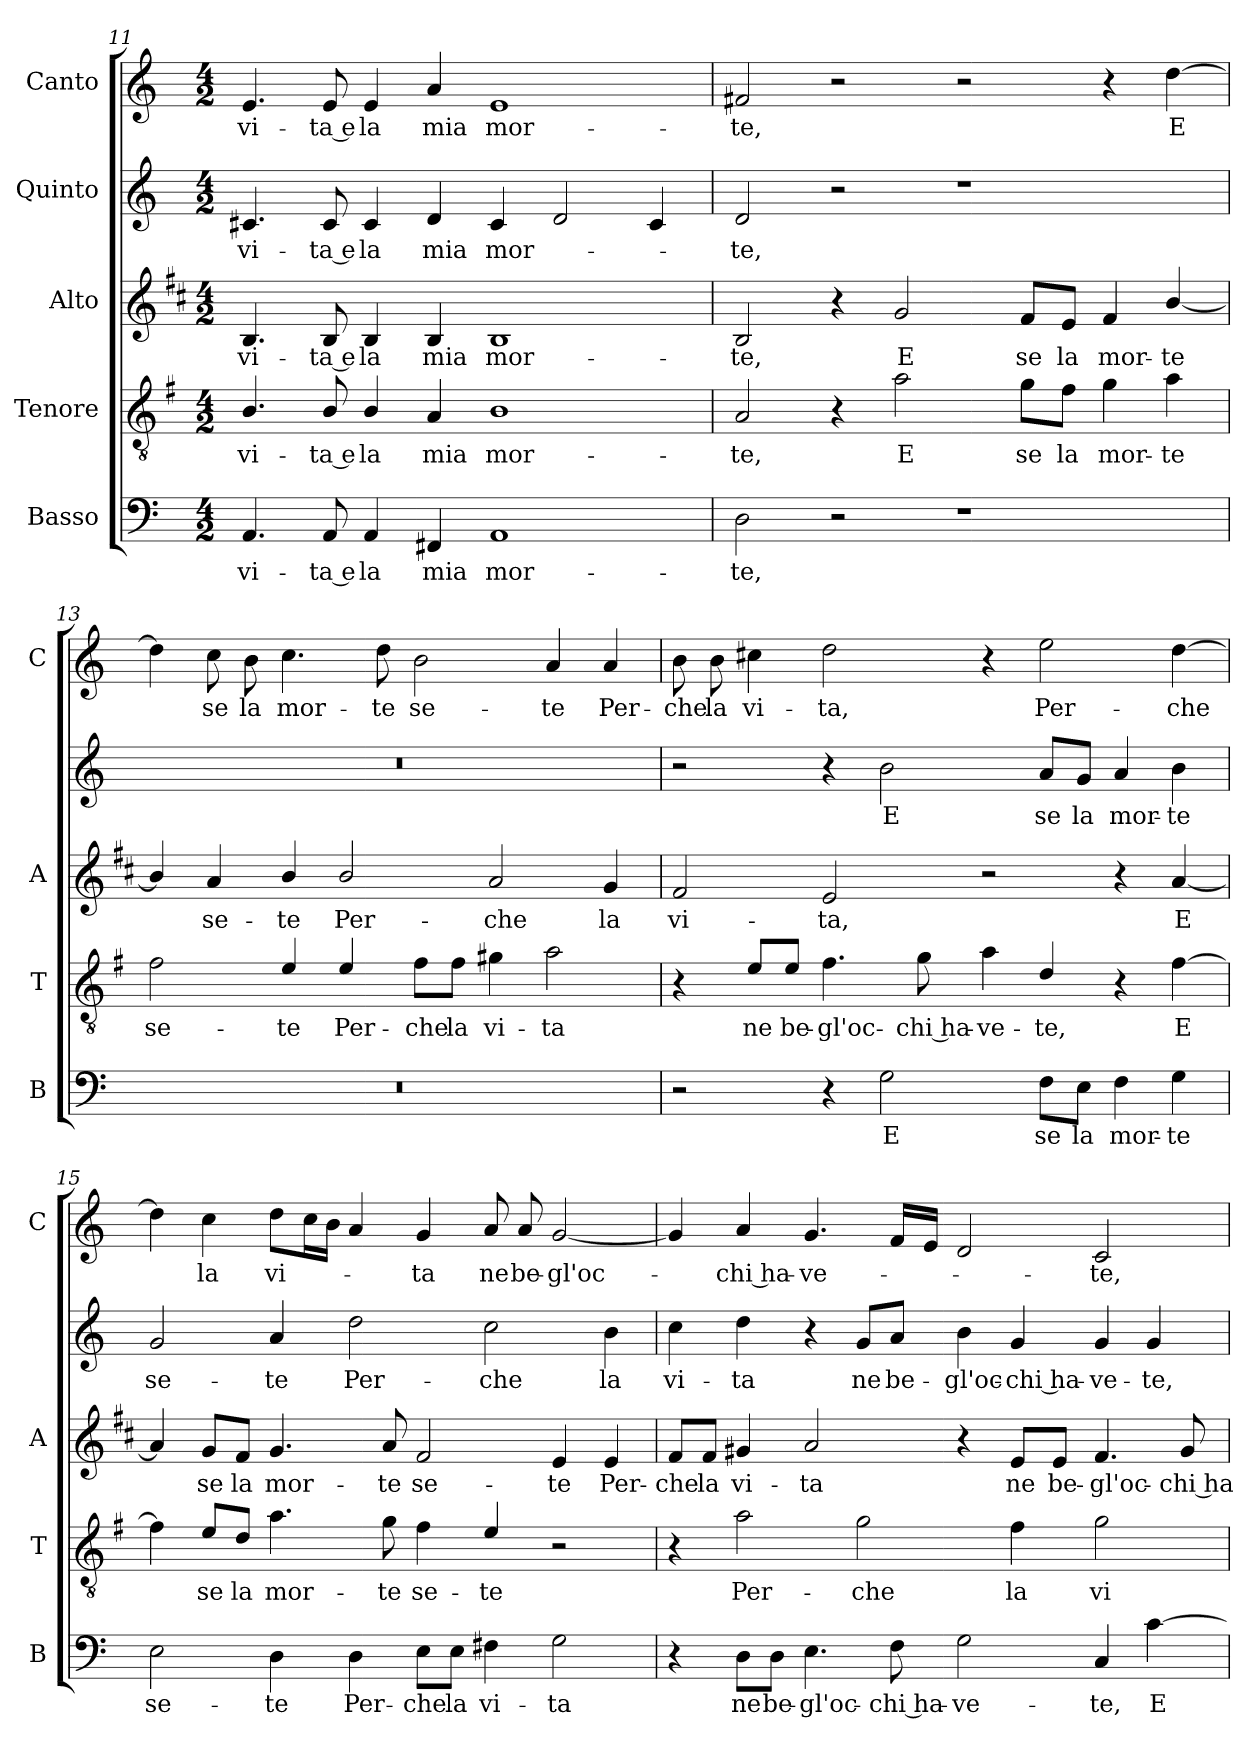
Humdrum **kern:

**kern	**text	**kern	**text	**kern	**text	**kern	**text	**kern	**text
*part5	*part5	*part4	*part4	*part3	*part3	*part2	*part2	*part1	*part1
*staff5	*staff5	*staff4	*staff4	*staff3	*staff3	*staff2	*staff2	*staff1	*staff1
*I"Basso	*	*I"Tenore	*	*I"Alto	*	*I"Quinto	*	*I"Canto	*
*I'B	*	*I'T	*	*I'A	*	*	*	*I'C	*
*clefF4	*	*clefGv2	*	*clefG2	*	*clefG2	*	*clefG2	*
*	*	*ITrd4c7	*	*ITrd1c2	*	*	*	*	*
*k[]	*	*k[]	*	*k[]	*	*k[]	*	*k[]	*
*C:	*	*C:	*	*C:	*	*C:	*	*C:	*
*M4/2	*	*M4/2	*	*M4/2	*	*M4/2	*	*M4/2	*
=11	=11	=11	=11	=11	=11	=11	=11	=11	=11
!	!LO:LY:b	!	!LO:LY:b	!	!LO:LY:b	!	!LO:LY:b	!	!LO:LY:b
4.AA/	vi-	4.E/	vi-	4.A/	vi-	4.c#X/	vi-	4.e/	vi-
!	!LO:LY:b	!	!LO:LY:b	!	!LO:LY:b	!	!LO:LY:b	!	!LO:LY:b
8AA/	-ta e	8E/	-ta e	8A/	-ta e	8c#/	-ta e	8e/	-ta e
!	!LO:LY:b	!	!LO:LY:b	!	!LO:LY:b	!	!LO:LY:b	!	!LO:LY:b
4AA/	la	4E/	la	4A/	la	4c#/	la	4e/	la
!	!LO:LY:b	!	!LO:LY:b	!	!LO:LY:b	!	!LO:LY:b	!	!LO:LY:b
4FF#X/	mia	4D/	mia	4A/	mia	4d/	mia	4a/	mia
!	!LO:LY:b	!	!LO:LY:b	!	!LO:LY:b	!	!LO:LY:b	!	!LO:LY:b
1AA	mor-	1E	mor-	1A	mor-	4c#/	mor-	1e	mor-
.	.	.	.	.	.	2d/	.	.	.
.	.	.	.	.	.	4c#/	.	.	.
!!LO:LB:g=z
=12	=12	=12	=12	=12	=12	=12	=12	=12	=12
!	!LO:LY:b	!	!LO:LY:b	!	!LO:LY:b	!	!LO:LY:b	!	!LO:LY:b
2D\	-te,	2D/	-te,	2A/	-te,	2d/	-te,	2f#X/	-te,
2r	.	4r	.	4r	.	2r	.	2r	.
!	!	!	!LO:LY:b	!	!LO:LY:b	!	!	!	!
.	.	2d\	E	2f/	E	.	.	.	.
1r	.	.	.	.	.	1r	.	2r	.
!	!	!	!LO:LY:b	!	!LO:LY:b	!	!	!	!
.	.	8c\L	se	8e/L	se	.	.	.	.
!	!	!	!LO:LY:b	!	!LO:LY:b	!	!	!	!
.	.	8B\J	la	8d/J	la	.	.	.	.
!	!	!	!LO:LY:b	!	!LO:LY:b	!	!	!	!
.	.	4c\	mor-	4e/	mor-	.	.	4r	.
!	!	!	!LO:LY:b	!	!LO:LY:b	!	!	!	!LO:LY:b
.	.	4d\	-te	[4a/	-te	.	.	[4dd\	E
=13	=13	=13	=13	=13	=13	=13	=13	=13	=13
!	!	!	!LO:LY:b	!	!	!	!	!	!
0r	.	2B\	se-	4a/]	.	0r	.	4dd\]	.
!	!	!	!	!	!LO:LY:b	!	!	!	!LO:LY:b
.	.	.	.	4g/	se-	.	.	8cc\	se
!	!	!	!	!	!	!	!	!	!LO:LY:b
.	.	.	.	.	.	.	.	8b\	la
!	!	!	!LO:LY:b	!	!LO:LY:b	!	!	!	!LO:LY:b
.	.	4A/	-te	4a/	-te	.	.	4.cc\	mor-
!	!	!	!LO:LY:b	!	!LO:LY:b	!	!	!	!
.	.	4A/	Per-	2a/	Per-	.	.	.	.
!	!	!	!	!	!	!	!	!	!LO:LY:b
.	.	.	.	.	.	.	.	8dd\	-te
!	!	!	!LO:LY:b	!	!	!	!	!	!LO:LY:b
.	.	8B\L	-che	.	.	.	.	2b\	se-
!	!	!	!LO:LY:b	!	!	!	!	!	!
.	.	8B\J	la	.	.	.	.	.	.
!	!	!	!LO:LY:b	!	!LO:LY:b	!	!	!	!
.	.	4c#X\	vi-	2g/	-che	.	.	.	.
!	!	!	!LO:LY:b	!	!	!	!	!	!LO:LY:b
.	.	2d\	-ta	.	.	.	.	4a/	-te
!	!	!	!	!	!LO:LY:b	!	!	!	!LO:LY:b
.	.	.	.	4f/	la	.	.	4a/	Per-
=14	=14	=14	=14	=14	=14	=14	=14	=14	=14
!	!	!	!	!	!LO:LY:b	!	!	!	!LO:LY:b
2r	.	4r	.	2e/	vi-	2r	.	8b\	-che
!	!	!	!	!	!	!	!	!	!LO:LY:b
.	.	.	.	.	.	.	.	8b\	la
!	!	!	!LO:LY:b	!	!	!	!	!	!LO:LY:b
.	.	8A/L	ne	.	.	.	.	4cc#X\	vi-
!	!	!	!LO:LY:b	!	!	!	!	!	!
.	.	8A/J	be-	.	.	.	.	.	.
!	!	!	!LO:LY:b	!	!LO:LY:b	!	!	!	!LO:LY:b
4r	.	4.B\	-gl'oc-	2d/	-ta,	4r	.	2dd\	-ta,
!	!LO:LY:b	!	!	!	!	!	!LO:LY:b	!	!
2G\	E	.	.	.	.	2b\	E	.	.
!	!	!	!LO:LY:b	!	!	!	!	!	!
.	.	8c\	-chi ha-	.	.	.	.	.	.
!	!	!	!LO:LY:b	!	!	!	!	!	!
.	.	4d\	-ve-	2r	.	.	.	4r	.
!	!LO:LY:b	!	!LO:LY:b	!	!	!	!LO:LY:b	!	!LO:LY:b
8F\L	se	4G/	-te,	.	.	8a/L	se	2ee\	Per-
!	!LO:LY:b	!	!	!	!	!	!LO:LY:b	!	!
8E\J	la	.	.	.	.	8g/J	la	.	.
!	!LO:LY:b	!	!	!	!	!	!LO:LY:b	!	!
4F\	mor-	4r	.	4r	.	4a/	mor-	.	.
!	!LO:LY:b	!	!LO:LY:b	!	!LO:LY:b	!	!LO:LY:b	!	!LO:LY:b
4G\	-te	[4B\	E	[4g/	E	4b\	-te	[4dd\	-che
!!LO:LB:g=z
=15	=15	=15	=15	=15	=15	=15	=15	=15	=15
!	!LO:LY:b	!	!	!	!	!	!LO:LY:b	!	!
2E\	se-	4B\]	.	4g/]	.	2g/	se-	4dd\]	.
!	!	!	!LO:LY:b	!	!LO:LY:b	!	!	!	!LO:LY:b
.	.	8A/L	se	8f/L	se	.	.	4cc\	la
!	!	!	!LO:LY:b	!	!LO:LY:b	!	!	!	!
.	.	8G/J	la	8e/J	la	.	.	.	.
!	!LO:LY:b	!	!LO:LY:b	!	!LO:LY:b	!	!LO:LY:b	!	!LO:LY:b
4D\	-te	4.d\	mor-	4.f/	mor-	4a/	-te	8dd\L	vi-
.	.	.	.	.	.	.	.	16cc\L	.
.	.	.	.	.	.	.	.	16b\JJ	.
!	!LO:LY:b	!	!	!	!	!	!LO:LY:b	!	!
4D\	Per-	.	.	.	.	2dd\	Per-	4a/	.
!	!	!	!LO:LY:b	!	!LO:LY:b	!	!	!	!
.	.	8c\	-te	8g/	-te	.	.	.	.
!	!LO:LY:b	!	!LO:LY:b	!	!LO:LY:b	!	!	!	!LO:LY:b
8E\L	-che	4B\	se-	2e/	se-	.	.	4g/	-ta
!	!LO:LY:b	!	!	!	!	!	!	!	!
8E\J	la	.	.	.	.	.	.	.	.
!	!LO:LY:b	!	!LO:LY:b	!	!	!	!LO:LY:b	!	!LO:LY:b
4F#X\	vi-	4A/	-te	.	.	2cc\	-che	8a/	ne
!	!	!	!	!	!	!	!	!	!LO:LY:b
.	.	.	.	.	.	.	.	8a/	be-
!	!LO:LY:b	!	!	!	!LO:LY:b	!	!	!	!LO:LY:b
2G\	-ta	2r	.	4d/	-te	.	.	[2g/	-gl'oc-
!	!	!	!	!	!LO:LY:b	!	!LO:LY:b	!	!
.	.	.	.	4d/	Per-	4b\	la	.	.
=16	=16	=16	=16	=16	=16	=16	=16	=16	=16
!	!	!	!	!	!LO:LY:b	!	!LO:LY:b	!	!
4r	.	4r	.	8e/L	-che	4cc\	vi-	4g/]	.
!	!	!	!	!	!LO:LY:b	!	!	!	!
.	.	.	.	8e/J	la	.	.	.	.
!	!LO:LY:b	!	!LO:LY:b	!	!LO:LY:b	!	!LO:LY:b	!	!LO:LY:b
8D\L	ne	2d\	Per-	4f#X/	vi-	4dd\	-ta	4a/	-chi ha-
!	!LO:LY:b	!	!	!	!	!	!	!	!
8D\J	be-	.	.	.	.	.	.	.	.
!	!LO:LY:b	!	!	!	!LO:LY:b	!	!	!	!LO:LY:b
4.E\	-gl'oc-	.	.	2g/	-ta	4r	.	4.g/	-ve-
!	!	!	!LO:LY:b	!	!	!	!LO:LY:b	!	!
.	.	2c\	-che	.	.	8g/L	ne	.	.
!	!LO:LY:b	!	!	!	!	!	!LO:LY:b	!	!
8F\	-chi ha-	.	.	.	.	8a/J	be-	16f/LL	.
.	.	.	.	.	.	.	.	16e/JJ	.
!	!LO:LY:b	!	!	!	!	!	!LO:LY:b	!	!
2G\	-ve-	.	.	4r	.	4b\	-gl'oc-	2d/	.
!	!	!	!LO:LY:b	!	!LO:LY:b	!	!LO:LY:b	!	!
.	.	4B\	la	8d/L	ne	4g/	-chi ha-	.	.
!	!	!	!	!	!LO:LY:b	!	!	!	!
.	.	.	.	8d/J	be-	.	.	.	.
!	!LO:LY:b	!	!LO:LY:b	!	!LO:LY:b	!	!LO:LY:b	!	!LO:LY:b
4C/	-te,	2c\	vi-	4.e/	-gl'oc-	4g/	-ve-	2c/	-te,
!	!LO:LY:b	!	!	!	!	!	!LO:LY:b	!	!
[4c\	E	.	.	.	.	4g/	-te,	.	.
!	!	!	!	!	!LO:LY:b	!	!	!	!
.	.	.	.	8f#/	-chi ha-	.	.	.	.
=	=	=	=	=	=	=	=	=	=
*-	*-	*-	*-	*-	*-	*-	*-	*-	*-
